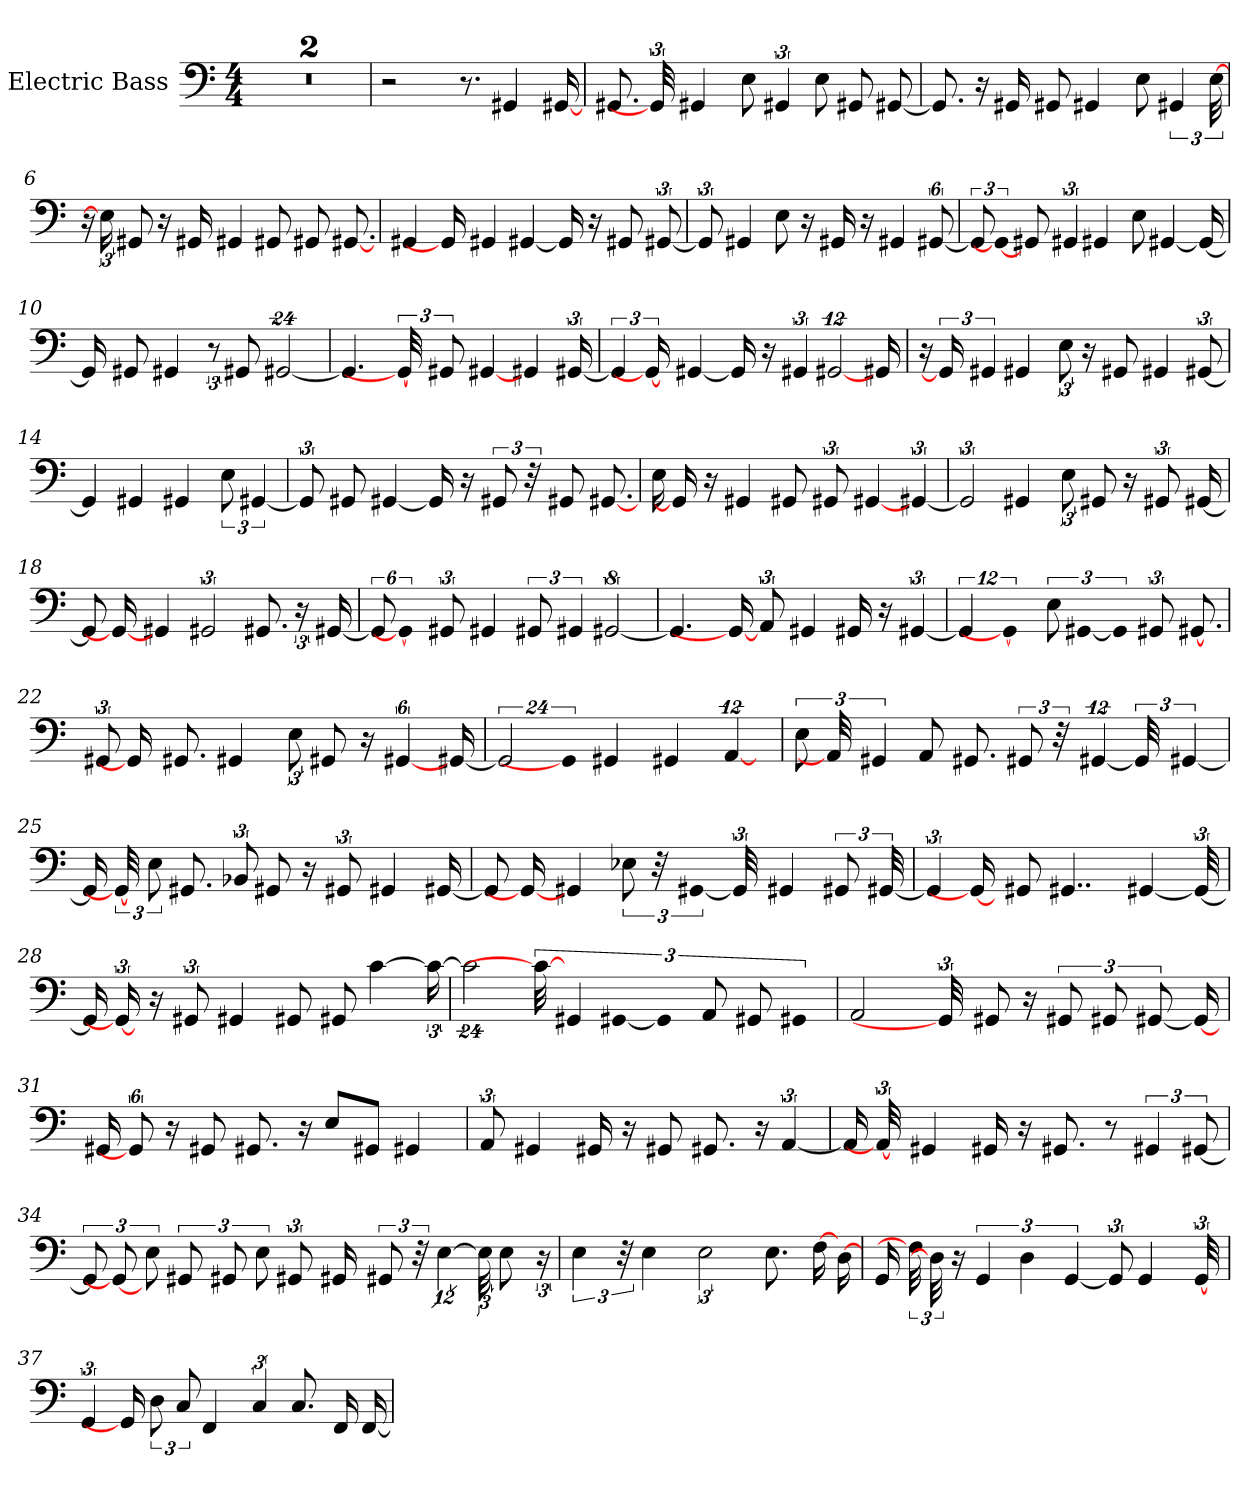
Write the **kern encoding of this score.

**kern
*part1
*staff1
*I"Electric Bass
*I'Elec b
*clefF4
*M4/4
*MM120
=1
1r
=2
1r
=3
2r
8.r
4GG#X
[16GG#X
=4
8.GG#X
48GG#]
4GG#X
8E
6GG#X
8E
8GG#X
[8GG#X
=5
8.GG#]
16r
16GG#X
8GG#X
4GG#X
8E
6GG#X
[48E
=6
16r
24E]
8GG#X
16r
16GG#X
4GG#X
8GG#X
8GG#X
[8.GG#X
=7
4GG#X
16GG#]
4GG#X
[4GG#X
16GG#]
16r
8GG#X
[12GG#X
=8
12GG#]
4GG#X
8E
16r
16GG#X
16r
4GG#X
[48%5GG#X
=9
12GG#]
48%7GG#_
8GG#X
6GG#X
4GG#X
8E
[4GG#X
16GG#_
=10
16GG#]
8GG#X
4GG#X
12r
8GG#X
[48%17GG#X
=11
4.GG#]
48GG#_
12GG#X
[4GG#X
4GG#X
[24GG#X
=12
6GG#]
24GG#_
[4GG#X
16GG#]
16r
6GG#X
[24%7GG#X
16GG#X
=13
16r
24GG#]
6GG#X
4GG#X
12E
16r
8GG#X
4GG#X
[12GG#X
=14
4GG#]
4GG#X
4GG#X
12E
[6GG#X
=15
12GG#]
8GG#X
[4GG#X
16GG#]
16r
12GG#X
48r
8GG#X
[8.GG#X
=16
16E
16GG#]
16r
4GG#X
8GG#X
12GG#X
[4GG#X
[6GG#X
=17
3GG#]
4GG#X
12E
8GG#X
16r
12GG#X
[16GG#X
=18
8GG#]
16GG#_
4GG#X
3GG#X
8.GG#X
24r
[16GG#X
=19
48%5GG#]
48GG#_
12GG#X
4GG#X
12GG#X
6GG#X
[16%5GG#X
=20
4.GG#]
16GG#_
12AA
4GG#X
16GG#X
16r
[6GG#X
=21
48%11GG#]
48GG#_
12E
[192%17GG#X
64%21GG#]
12GG#X
[8.GG#X
=22
12GG#X
16GG#]
8.GG#X
4GG#X
12E
8GG#X
16r
[24%5GG#X
[16GG#X
=23
48%13GG#]
24GG#]
4GG#X
4GG#X
[48%11AA
=24
12E
48AA]
6GG#X
8AA
8.GG#X
12GG#X
48r
[48%7GG#X
48GG#]
[6GG#X
=25
16GG#]
48GG#_
12E
8.GG#X
12BB-X
8GG#X
16r
12GG#X
4GG#X
[16GG#X
=26
8GG#]
16GG#_
4GG#X
12E-X
48r
[48%7GG#X
48GG#]
4GG#X
12GG#X
[48GG#X
=27
6GG#]
16GG#_
8GG#X
4..GG#X
[4GG#X
48GG#_
=28
16GG#]
24GG#_
16r
12GG#X
4GG#X
8GG#X
8GG#X
[4c
24c_
=29
48%17c]
48c_
6GG#X
[192%19GG#X
192%13GG#]
12AA
12GG#X
[48%7GG#X
=30
2AA
48GG#]
8GG#X
16r
12GG#X
12GG#X
[12GG#X
16GG#_
=31
16GG#X
48%5GG#]
16r
8GG#X
8.GG#X
16r
8E/L
8GG#X/J
4GG#X
=32
12AA
4GG#X
16GG#X
16r
8GG#X
8.GG#X
16r
[6AA
=33
16AA]
48AA_
4GG#X
16GG#X
16r
8.GG#X
8r
6GG#X
[12GG#X
=34
12GG#]
12GG#_
12E
12GG#X
12GG#X
12E
12GG#X
16GG#X
12GG#X
48r
[48%7E
48E]
8E
24r
=35
6E
48r
4E
3E
8.E
[16F
[16D
=36
16GG
48F]
48D]
16r
6GG
6D
[6GG
12GG]
4GG
[48GG
=37
6GG
16GG]
12D
12C
4FF
6C
8.C
16FF
[16FF
=
*-
